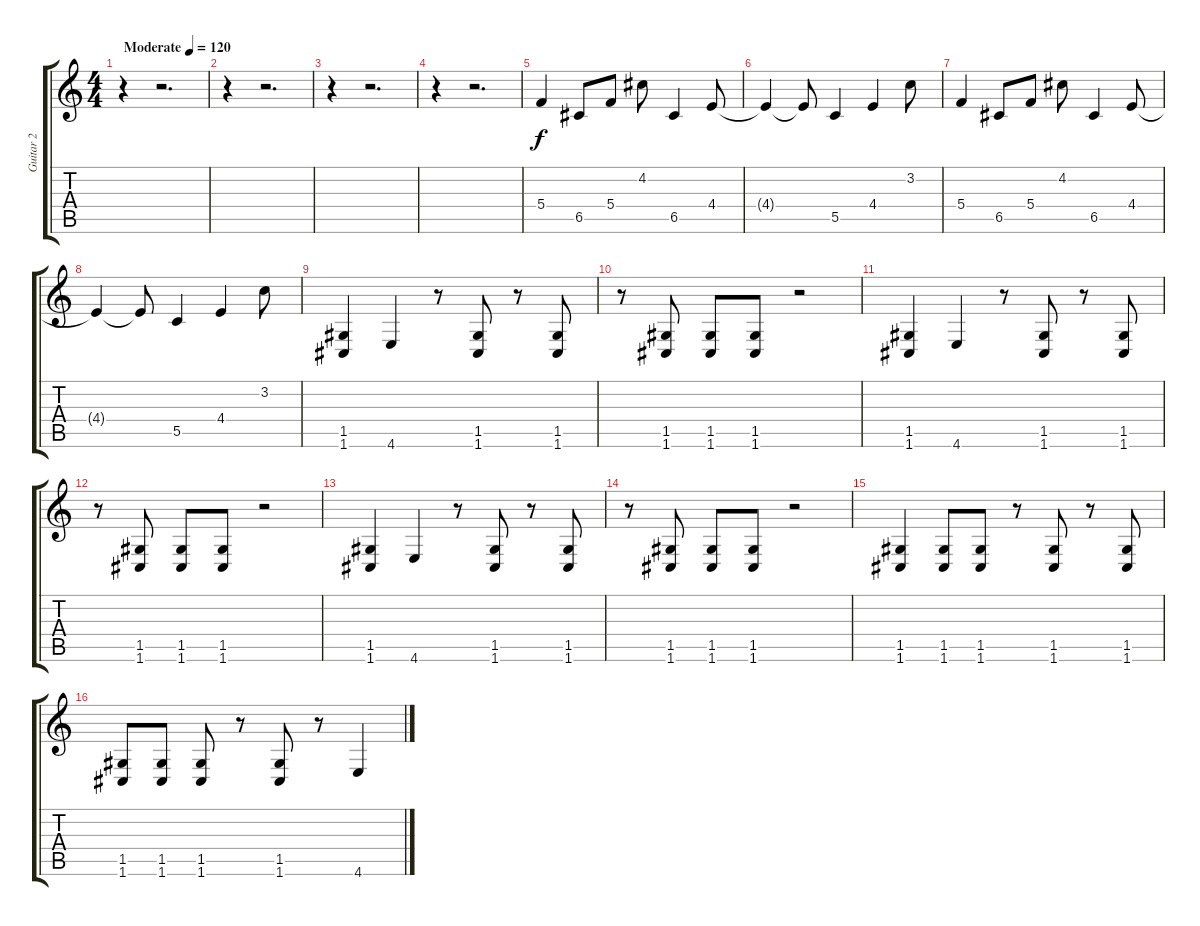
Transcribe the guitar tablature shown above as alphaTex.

\track ("Guitar 2" "Guitar 2") {instrument overdrivenguitar}
\staff {score tabs}
\tuning (D4 A3 F3 C3 G2 C2) {hide}
\ts (4 4)
\tempo (120 "Moderate")
\clef g2
\ks c
r.4{dy f instrument overdrivenguitar} r.2{d} |
r.4 r.2{d} |
r.4 r.2{d} |
r.4 r.2{d} |
5.4.4 6.5.8 5.4.8 4.2.8 6.5.4 4.4.8 |
4.4{t}.4 4.4{t}.8 5.5.4 4.4.4 3.2.8 |
5.4.4 6.5.8 5.4.8 4.2.8 6.5.4 4.4.8 |
4.4{t}.4 4.4{t}.8 5.5.4 4.4.4 3.2.8 |
(1.5 1.6).4 4.6.4 r.8 (1.5 1.6).8 r.8 (1.5 1.6).8 |
r.8 (1.5 1.6).8 (1.5 1.6).8 (1.5 1.6).8 r.2 |
(1.5 1.6).4 4.6.4 r.8 (1.5 1.6).8 r.8 (1.5 1.6).8 |
r.8 (1.5 1.6).8 (1.5 1.6).8 (1.5 1.6).8 r.2 |
(1.5 1.6).4 4.6.4 r.8 (1.5 1.6).8 r.8 (1.5 1.6).8 |
r.8 (1.5 1.6).8 (1.5 1.6).8 (1.5 1.6).8 r.2 |
(1.5 1.6).4 (1.5 1.6).8 (1.5 1.6).8 r.8 (1.5 1.6).8 r.8 (1.5 1.6).8 |
(1.5 1.6).8 (1.5 1.6).8 (1.5 1.6).8 r.8 (1.5 1.6).8 r.8 4.6.4
